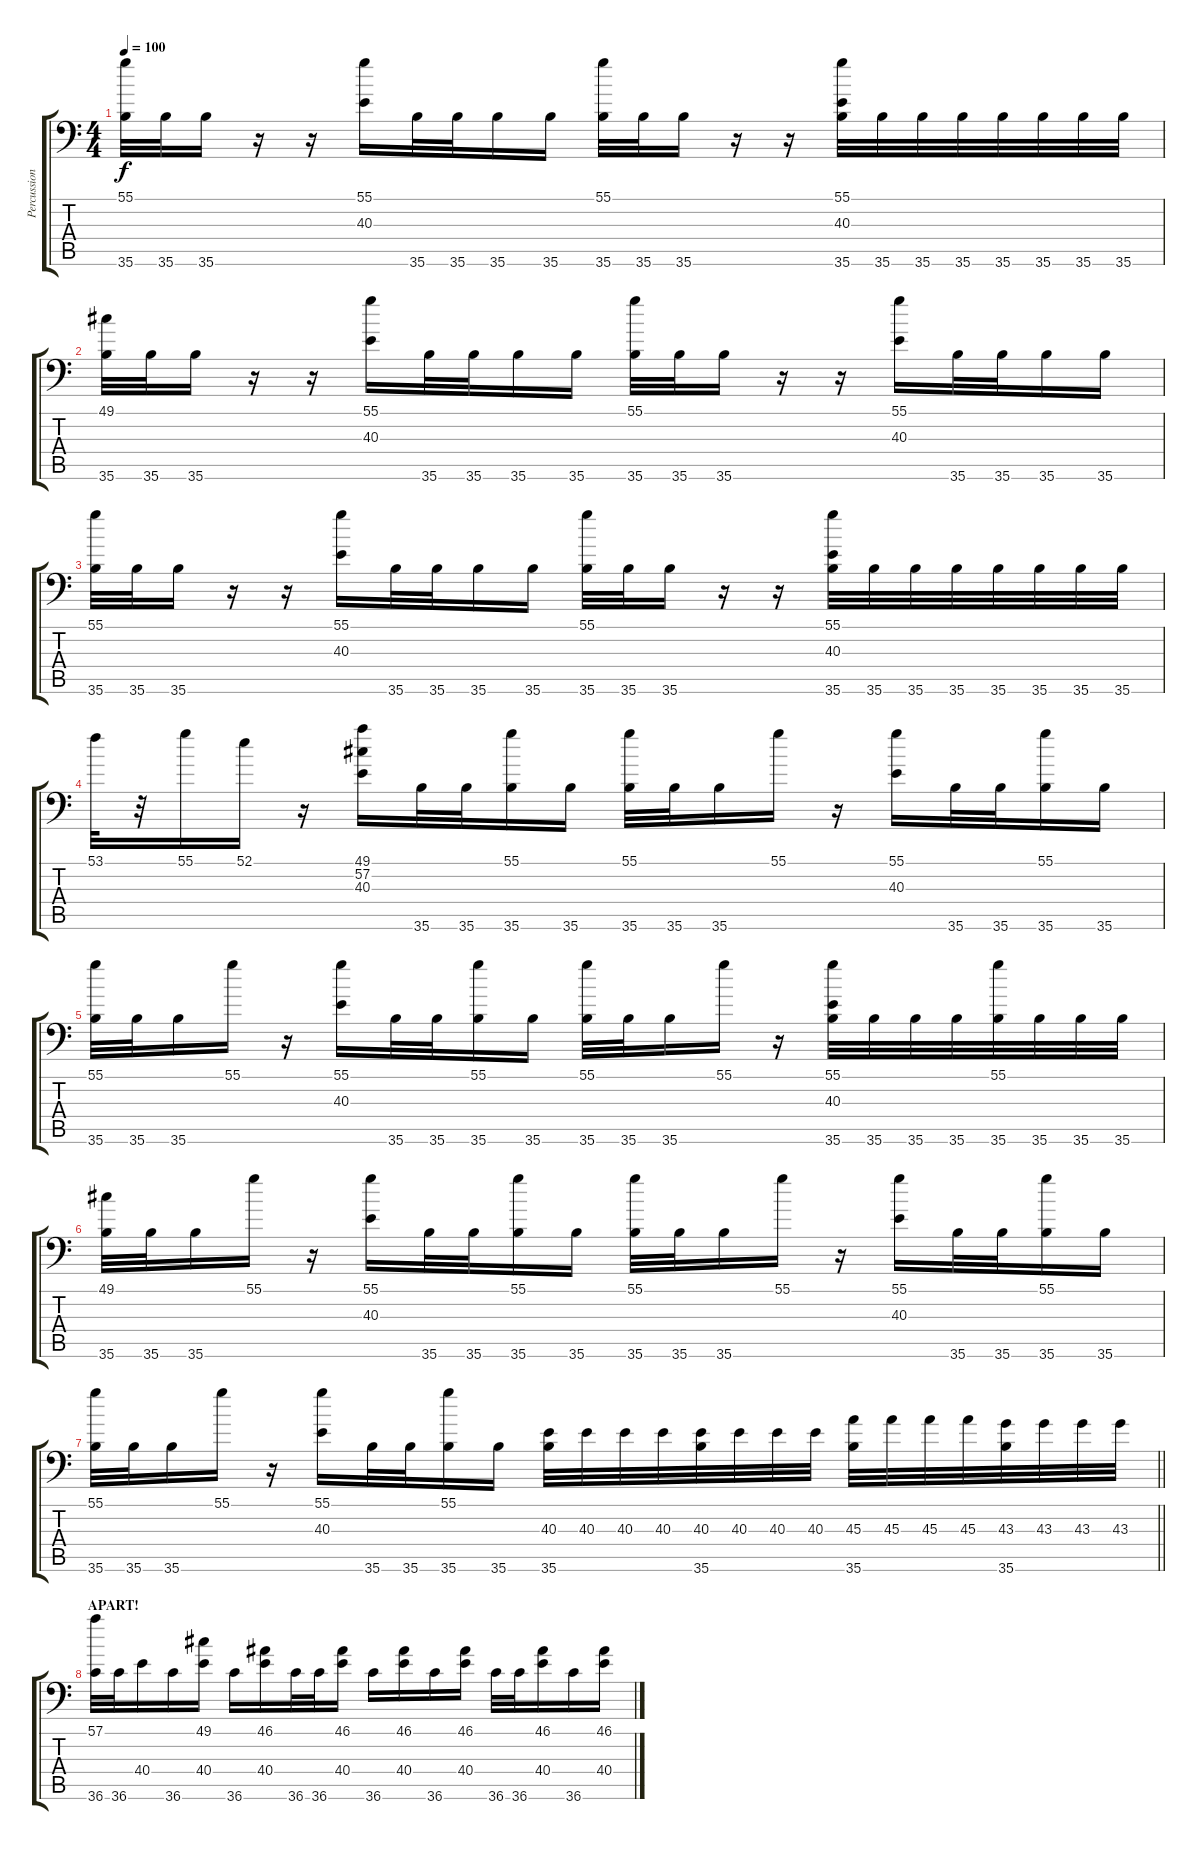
\track ("Percussion" "Percussion") {instrument acousticgrandpiano}
\staff {score tabs}
\tuning (C-1 C-1 C-1 C-1 C-1 C-1) {hide}
\ts (4 4)
\tempo 100
\clef f4
\ks c
(55.1 35.6).32{dy f} 35.6.32 35.6.16 r.16 r.16 (55.1 40.3).16 35.6.32 35.6.32 35.6.16 35.6.16 (55.1 35.6).32 35.6.32 35.6.16 r.16 r.16 (55.1 40.3 35.6).32 35.6.32 35.6.32 35.6.32 35.6.32 35.6.32 35.6.32 35.6.32 |
(49.1 35.6).32 35.6.32 35.6.16 r.16 r.16 (55.1 40.3).16 35.6.32 35.6.32 35.6.16 35.6.16 (55.1 35.6).32 35.6.32 35.6.16 r.16 r.16 (55.1 40.3).16 35.6.32 35.6.32 35.6.16 35.6.16 |
(55.1 35.6).32 35.6.32 35.6.16 r.16 r.16 (55.1 40.3).16 35.6.32 35.6.32 35.6.16 35.6.16 (55.1 35.6).32 35.6.32 35.6.16 r.16 r.16 (55.1 40.3 35.6).32 35.6.32 35.6.32 35.6.32 35.6.32 35.6.32 35.6.32 35.6.32 |
53.1.32 r.32 55.1.16 52.1.16 r.16 (49.1 57.2 40.3).16 35.6.32 35.6.32 (55.1 35.6).16 35.6.16 (55.1 35.6).32 35.6.32 35.6.16 55.1.16 r.16 (55.1 40.3).16 35.6.32 35.6.32 (55.1 35.6).16 35.6.16 |
(55.1 35.6).32 35.6.32 35.6.16 55.1.16 r.16 (55.1 40.3).16 35.6.32 35.6.32 (55.1 35.6).16 35.6.16 (55.1 35.6).32 35.6.32 35.6.16 55.1.16 r.16 (55.1 40.3 35.6).32 35.6.32 35.6.32 35.6.32 (55.1 35.6).32 35.6.32 35.6.32 35.6.32 |
(49.1 35.6).32 35.6.32 35.6.16 55.1.16 r.16 (55.1 40.3).16 35.6.32 35.6.32 (55.1 35.6).16 35.6.16 (55.1 35.6).32 35.6.32 35.6.16 55.1.16 r.16 (55.1 40.3).16 35.6.32 35.6.32 (55.1 35.6).16 35.6.16 |
\barLineRight lightlight
(55.1 35.6).32 35.6.32 35.6.16 55.1.16 r.16 (55.1 40.3).16 35.6.32 35.6.32 (55.1 35.6).16 35.6.16 (40.3 35.6).32 40.3.32 40.3.32 40.3.32 (40.3 35.6).32 40.3.32 40.3.32 40.3.32 (45.3 35.6).32 45.3.32 45.3.32 45.3.32 (43.3 35.6).32 43.3.32 43.3.32 43.3.32 |
\section ("" "APART!")
(57.1 36.6).32 36.6.32 40.4.16 36.6.16 (49.1 40.4).16 36.6.16 (46.1 40.4).16 36.6.32 36.6.32 (46.1 40.4).16 36.6.16 (46.1 40.4).16 36.6.16 (46.1 40.4).16 36.6.32 36.6.32 (46.1 40.4).16 36.6.16 (46.1 40.4).16
